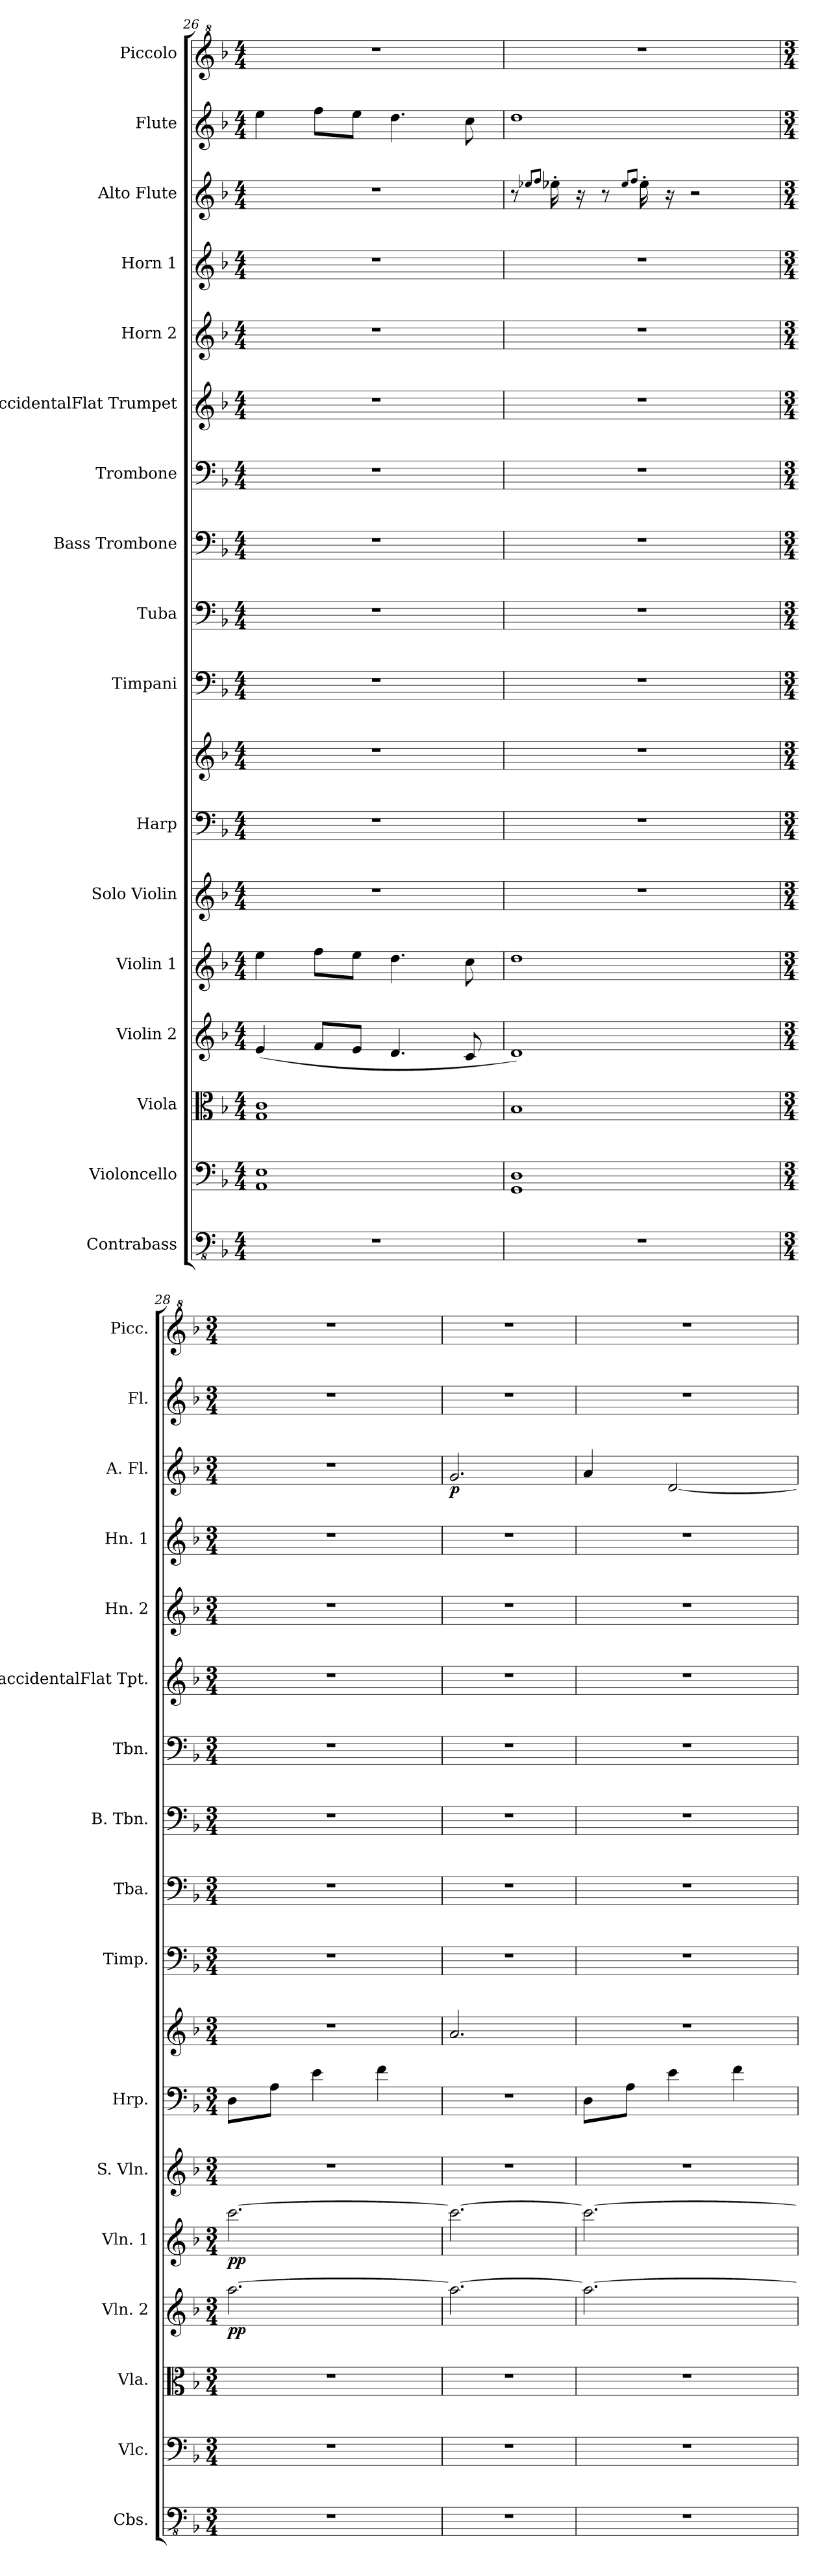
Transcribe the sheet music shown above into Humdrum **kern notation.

**kern	**kern	**kern	**kern	**dynam	**kern	**dynam	**kern	**kern	**kern	**kern	**kern	**kern	**kern	**kern	**kern	**kern	**kern	**dynam	**kern	**kern
*part17	*part16	*part15	*part14	*part14	*part13	*part13	*part12	*part11	*part11	*part10	*part9	*part8	*part7	*part6	*part5	*part4	*part3	*part3	*part2	*part1
*staff18	*staff17	*staff16	*staff15	*staff15	*staff14	*staff14	*staff13	*staff12	*staff11	*staff10	*staff9	*staff8	*staff7	*staff6	*staff5	*staff4	*staff3	*staff3	*staff2	*staff1
*I"Contrabass	*I"Violoncello	*I"Viola	*I"Violin 2	*	*I"Violin 1	*	*I"Solo Violin	*I"Harp	*	*I"Timpani	*I"Tuba	*I"Bass Trombone	*I"Trombone	*I"BaccidentalFlat Trumpet	*I"Horn 2	*I"Horn 1	*I"Alto Flute	*	*I"Flute	*I"Piccolo
*I'Cbs.	*I'Vlc.	*I'Vla.	*I'Vln. 2	*	*I'Vln. 1	*	*I'S. Vln.	*I'Hrp.	*	*I'Timp.	*I'Tba.	*I'B. Tbn.	*I'Tbn.	*I'BaccidentalFlat Tpt.	*I'Hn. 2	*I'Hn. 1	*I'A. Fl.	*	*I'Fl.	*I'Picc.
*clefFv4	*clefF4	*clefC3	*clefG2	*	*clefG2	*	*clefG2	*clefF4	*clefG2	*clefF4	*clefF4	*clefF4	*clefF4	*clefG2	*clefG2	*clefG2	*clefG2	*	*clefG2	*clefG^2
*	*	*	*	*	*	*	*	*	*	*	*	*	*	*ITrd1c2	*ITrd4c7	*ITrd4c7	*ITrd3c5	*	*	*ITrd-7c-12
*k[b-]	*k[b-]	*k[b-]	*k[b-]	*	*k[b-]	*	*k[b-]	*k[b-]	*k[b-]	*k[b-]	*k[b-]	*k[b-]	*k[b-]	*k[b-e-a-]	*k[b-e-]	*k[b-e-]	*k[]	*	*k[b-]	*k[b-]
*M4/4	*M4/4	*M4/4	*M4/4	*	*M4/4	*	*M4/4	*M4/4	*M4/4	*M4/4	*M4/4	*M4/4	*M4/4	*M4/4	*M4/4	*M4/4	*M4/4	*	*M4/4	*M4/4
=26	=26	=26	=26	=26	=26	=26	=26	=26	=26	=26	=26	=26	=26	=26	=26	=26	=26	=26	=26	=26
1r	1AA 1E	1G 1c	(4e/	.	4ee\	.	1r	1r	1r	1r	1r	1r	1r	1r	1r	1r	1r	.	4ee\	1r
.	.	.	8f/L	.	8ff\L	.	.	.	.	.	.	.	.	.	.	.	.	.	8ff\L	.
.	.	.	8e/J	.	8ee\J	.	.	.	.	.	.	.	.	.	.	.	.	.	8ee\J	.
.	.	.	4.d/	.	4.dd\	.	.	.	.	.	.	.	.	.	.	.	.	.	4.dd\	.
.	.	.	8c/	.	8cc\	.	.	.	.	.	.	.	.	.	.	.	.	.	8cc\	.
=27	=27	=27	=27	=27	=27	=27	=27	=27	=27	=27	=27	=27	=27	=27	=27	=27	=27	=27	=27	=27
1r	1GG 1D	1B-	1d)	.	1dd	.	1r	1r	1r	1r	1r	1r	1r	1r	1r	1r	8r	.	1dd	1r
.	.	.	.	.	.	.	.	.	.	.	.	.	.	.	.	.	8qb-X/L	.	.	.
.	.	.	.	.	.	.	.	.	.	.	.	.	.	.	.	.	8qcc/J	.	.	.
.	.	.	.	.	.	.	.	.	.	.	.	.	.	.	.	.	16b-'\	.	.	.
.	.	.	.	.	.	.	.	.	.	.	.	.	.	.	.	.	16r	.	.	.
.	.	.	.	.	.	.	.	.	.	.	.	.	.	.	.	.	8r	.	.	.
.	.	.	.	.	.	.	.	.	.	.	.	.	.	.	.	.	8qb-/L	.	.	.
.	.	.	.	.	.	.	.	.	.	.	.	.	.	.	.	.	8qcc/J	.	.	.
.	.	.	.	.	.	.	.	.	.	.	.	.	.	.	.	.	16b-'\	.	.	.
.	.	.	.	.	.	.	.	.	.	.	.	.	.	.	.	.	16r	.	.	.
.	.	.	.	.	.	.	.	.	.	.	.	.	.	.	.	.	2r	.	.	.
=28	=28	=28	=28	=28	=28	=28	=28	=28	=28	=28	=28	=28	=28	=28	=28	=28	=28	=28	=28	=28
*M3/4	*M3/4	*M3/4	*M3/4	*	*M3/4	*	*M3/4	*M3/4	*M3/4	*M3/4	*M3/4	*M3/4	*M3/4	*M3/4	*M3/4	*M3/4	*M3/4	*	*M3/4	*M3/4
!	!	!	!	!LO:DY:b	!	!LO:DY:b	!	!	!	!	!	!	!	!	!	!	!	!	!	!
2.r	2.r	2.r	[2.aa\	pp	[2.ccc\	pp	2.r	8D\L	2.r	2.r	2.r	2.r	2.r	2.r	2.r	2.r	2.r	.	2.r	2.r
.	.	.	.	.	.	.	.	8A\J	.	.	.	.	.	.	.	.	.	.	.	.
.	.	.	.	.	.	.	.	4e\	.	.	.	.	.	.	.	.	.	.	.	.
.	.	.	.	.	.	.	.	4f\	.	.	.	.	.	.	.	.	.	.	.	.
=29	=29	=29	=29	=29	=29	=29	=29	=29	=29	=29	=29	=29	=29	=29	=29	=29	=29	=29	=29	=29
!	!	!	!	!	!	!	!	!	!	!	!	!	!	!	!	!	!	!LO:DY:b	!	!
2.r	2.r	2.r	2.aa\_	.	2.ccc\_	.	2.r	2.r	2.a/	2.r	2.r	2.r	2.r	2.r	2.r	2.r	2.d/	p	2.r	2.r
=30	=30	=30	=30	=30	=30	=30	=30	=30	=30	=30	=30	=30	=30	=30	=30	=30	=30	=30	=30	=30
2.r	2.r	2.r	2.aa\_	.	2.ccc\_	.	2.r	8D\L	2.r	2.r	2.r	2.r	2.r	2.r	2.r	2.r	4e/	.	2.r	2.r
.	.	.	.	.	.	.	.	8A\J	.	.	.	.	.	.	.	.	.	.	.	.
.	.	.	.	.	.	.	.	4e\	.	.	.	.	.	.	.	.	[2A/	.	.	.
.	.	.	.	.	.	.	.	4f\	.	.	.	.	.	.	.	.	.	.	.	.
=	=	=	=	=	=	=	=	=	=	=	=	=	=	=	=	=	=	=	=	=
*-	*-	*-	*-	*-	*-	*-	*-	*-	*-	*-	*-	*-	*-	*-	*-	*-	*-	*-	*-	*-
